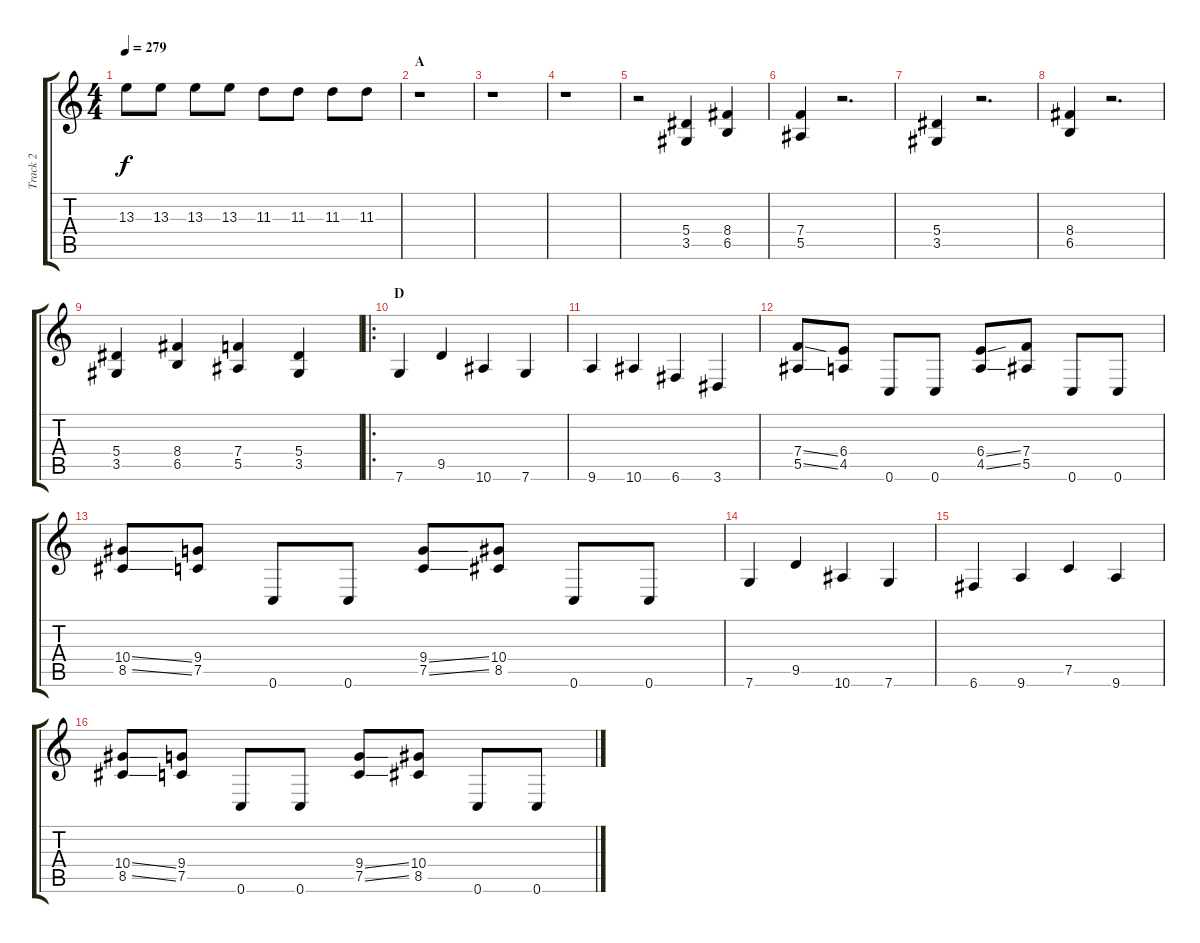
\track ("Track 2" "Track 2") {instrument distortionguitar}
\staff {score tabs}
\tuning (C4 G3 Eb3 Bb2 F2 C2) {hide}
\ts (4 4)
\tempo 279
\clef g2
\ks c
13.3.8{dy f} 13.3.8 13.3.8 13.3.8 11.3.8 11.3.8 11.3.8 11.3.8 |
\section ("" "A")
r.1 |
r.1 |
r.1 |
r.2 (5.4 3.5).4 (8.4 6.5).4 |
(7.4 5.5).4 r.2{d} |
(5.4 3.5).4 r.2{d} |
(8.4 6.5).4 r.2{d} |
(5.4 3.5).4 (8.4 6.5).4 (7.4 5.5).4 (5.4 3.5).4 |
\ro
\section ("" "D")
7.6.4 9.5.4 10.6.4 7.6.4 |
9.6.4 10.6.4 6.6.4 3.6.4 |
(7.4{ss} 5.5{ss}).8 (6.4 4.5).8 0.6.8 0.6.8 (6.4{ss} 4.5{ss}).8 (7.4 5.5).8 0.6.8 0.6.8 |
(10.4{ss} 8.5{ss}).8 (9.4 7.5).8 0.6.8 0.6.8 (9.4{ss} 7.5{ss}).8 (10.4 8.5).8 0.6.8 0.6.8 |
7.6.4 9.5.4 10.6.4 7.6.4 |
6.6.4 9.6.4 7.5.4 9.6.4 |
(10.4{ss} 8.5{ss}).8 (9.4 7.5).8 0.6.8 0.6.8 (9.4{ss} 7.5{ss}).8 (10.4 8.5).8 0.6.8 0.6.8
